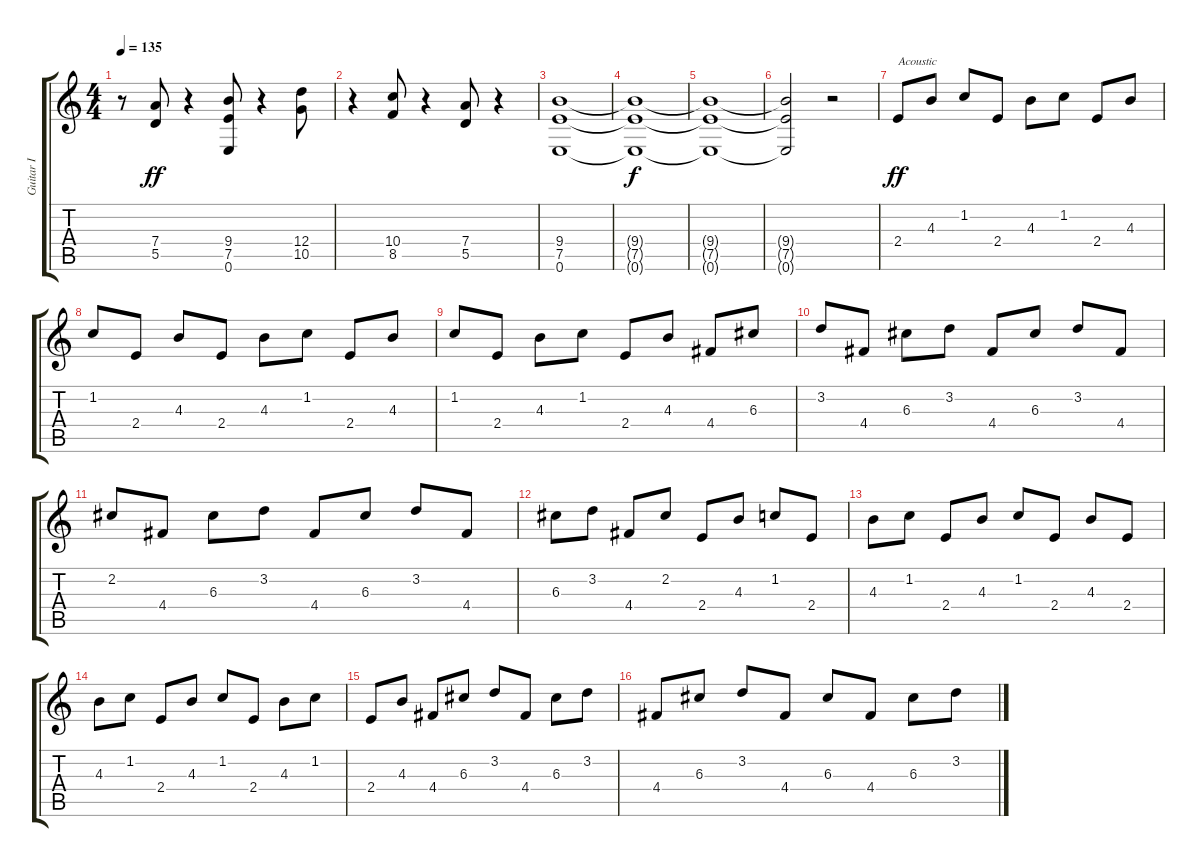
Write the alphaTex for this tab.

\track ("Guitar I" "Guitar I") {instrument distortionguitar}
\staff {score tabs}
\tuning (E4 B3 G3 D3 A2 E2) {hide}
\ts (4 4)
\tempo 135
\clef g2
\ks c
r.8{dy ff} (7.4 5.5).8 r.4 (9.4 7.5 0.6).8 r.4 (12.4 10.5).8 |
r.4 (10.4 8.5).8 r.4 (7.4 5.5).8 r.4 |
(9.4 7.5 0.6).1 |
(9.4{t} 7.5{t} 0.6{t}).1{dy f} |
(9.4{t} 7.5{t} 0.6{t}).1 |
(9.4{t} 7.5{t} 0.6{t}).2 r.2 |
2.4.8{txt "Acoustic" dy ff volume 12 instrument acousticguitarsteel} 4.3.8 1.2.8 2.4.8 4.3.8 1.2.8 2.4.8 4.3.8 |
1.2.8{instrument acousticguitarsteel} 2.4.8 4.3.8 2.4.8 4.3.8 1.2.8 2.4.8 4.3.8 |
1.2.8{instrument acousticguitarsteel} 2.4.8 4.3.8 1.2.8 2.4.8 4.3.8 4.4.8 6.3.8 |
3.2.8{instrument acousticguitarsteel} 4.4.8 6.3.8 3.2.8 4.4.8 6.3.8 3.2.8 4.4.8 |
2.2.8{instrument acousticguitarsteel} 4.4.8 6.3.8 3.2.8 4.4.8 6.3.8 3.2.8 4.4.8 |
6.3.8{instrument acousticguitarsteel} 3.2.8 4.4.8 2.2.8 2.4.8 4.3.8 1.2.8 2.4.8 |
4.3.8{instrument acousticguitarsteel} 1.2.8 2.4.8 4.3.8 1.2.8 2.4.8 4.3.8 2.4.8 |
4.3.8{volume 12 instrument acousticguitarsteel} 1.2.8 2.4.8 4.3.8 1.2.8 2.4.8 4.3.8 1.2.8 |
2.4.8{instrument acousticguitarsteel} 4.3.8 4.4.8 6.3.8 3.2.8 4.4.8 6.3.8 3.2.8 |
4.4.8{instrument acousticguitarsteel} 6.3.8 3.2.8 4.4.8 6.3.8 4.4.8 6.3.8 3.2.8
